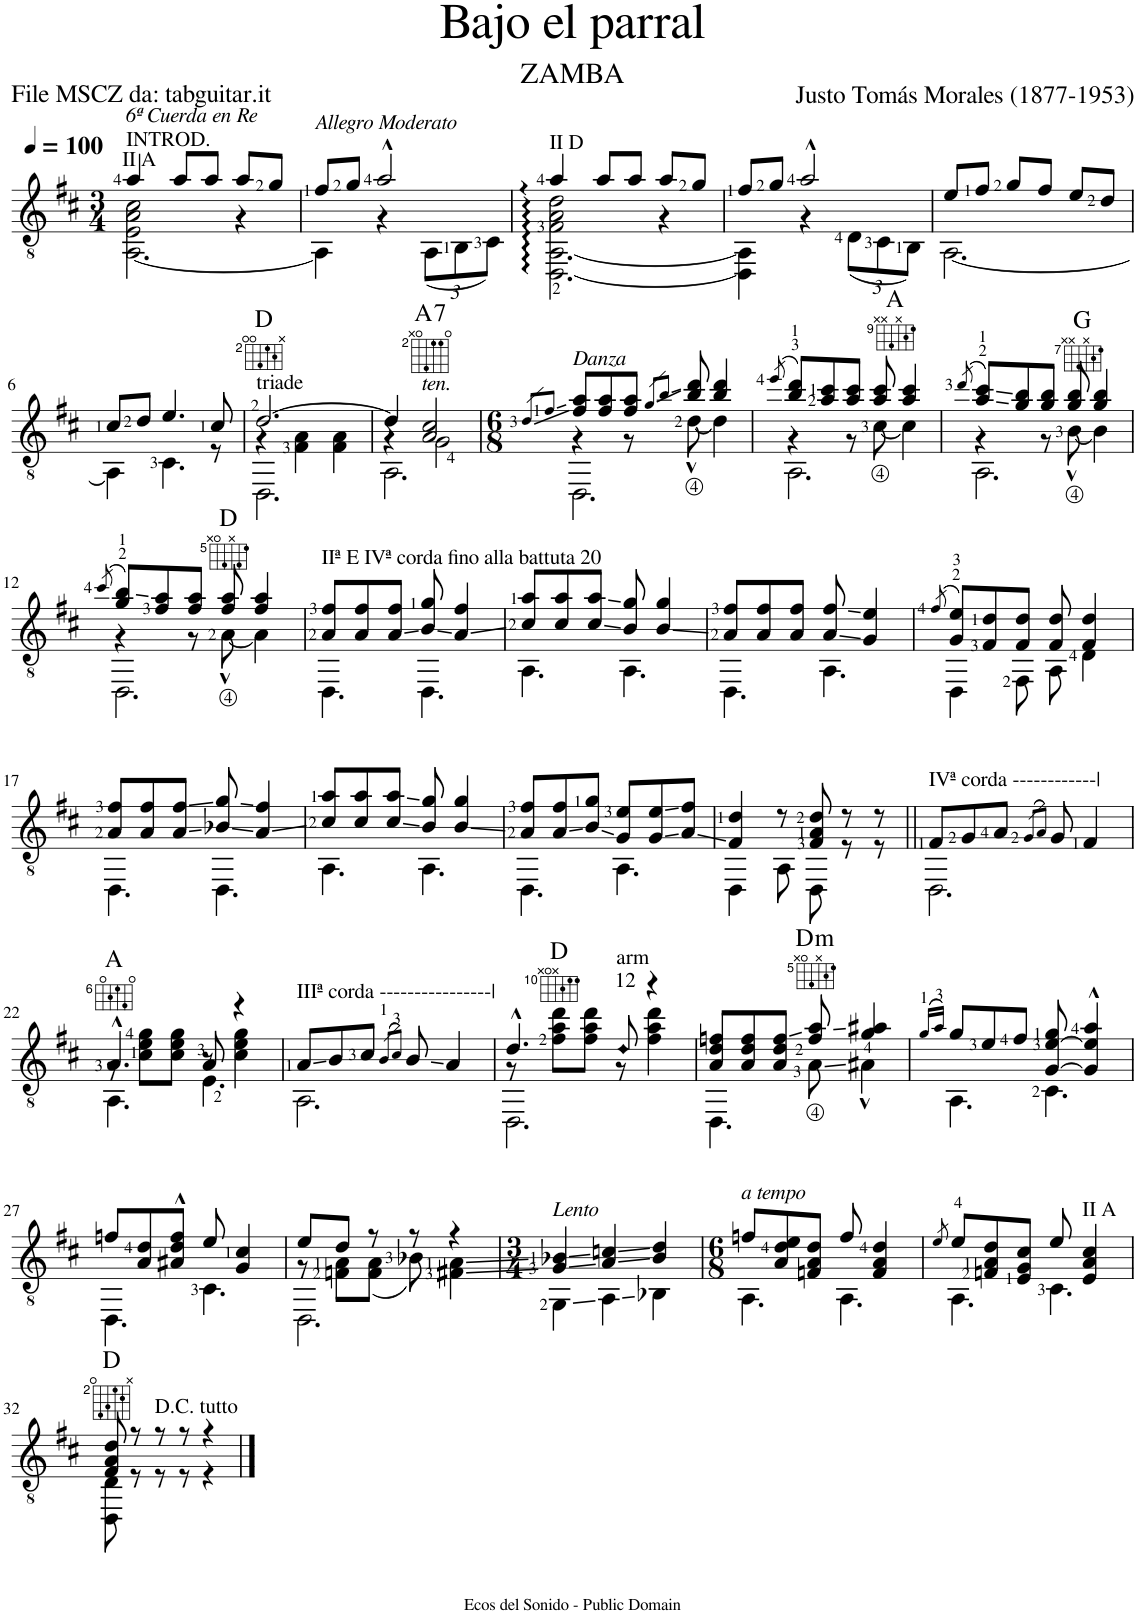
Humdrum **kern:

**kern	**harte
*part1	*part1
*staff1	*
*I"Guitar	*
*clefGv2	*
*k[f#c#]	*
*M3/4	*
*MM100	*
=1	=1
*^	*
*	*^	*
!LO:TX:a:i:t=6ª Cuerda en Re	!	!	!
!LO:TX:a:t=INTROD.	!	!	!
!LO:TX:a:t=II A	!	!	!
4a/	2E\ 2A\ 2c#\	[2.AA\	.
8a/L	.	.	.
8a/J	.	.	.
8a/L	4r	.	.
8g/J	.	.	.
*	*v	*v	*
=2	=2	=2
!LO:TX:a:i:t=Allegro Moderato	!	!
8f#/L	4AA\]	.
8g/J	.	.
2a^^/	4r	.
*	*Xbrackettup	*
.	(12AA\L	.
.	12BB\	.
.	12C#\J)	.
=3	=3	=3
*	*^	*
!LO:TX:a:t=II D	!	!	!
4a/	2F#\ 2A\ 2d\	[2.DD\ [2.AA\	.
8a/L	.	.	.
8a/J	.	.	.
8a/L	4r	.	.
8g/J	.	.	.
*	*v	*v	*
=4	=4	=4
8f#/L	4DD\] 4AA\]	.
8g/J	.	.
2a^^/	4r	.
.	(12D\L	.
.	12C#\	.
.	12BB\J)	.
=5	=5	=5
8e/L	[2.AA\	.
8f#/J	.	.
8g/L	.	.
8f#/J	.	.
8e/L	.	.
8d/J	.	.
!!LO:LB:g=z	!!
=6	=6	=6
8c#/L	4AA\]	.
8d/J	.	.
4.e/	4.C#\	.
8c#/	8r	.
=7	=7	=7
*	*^	*
!LO:TX:a:t=triade	!	!	!
[2.d/	4r	2.DD\	D:maj
.	4F#\ 4A\	.	.
.	4F#\ 4A\	.	.
=8	=8	=8	=8
4d/]	4r	2.AA\	.
!LO:TX:a:i:t=ten.	!	!	!LO:H:kt=7
2A/ 2c#/	2G\	.	A:7
=9	=9	=9	=9
*M6/8	*	*	*
8qd/L	.	.	.
8qf#/J	.	.	.
!LO:TX:a:i:t=Danza	!	!	!
8f#/ 8a/L	4r	2.DD\	.
8f#/ 8a/	.	.	.
8f#/ 8a/J	8r	.	.
8qg/L	.	.	.
8qb/J	.	.	.
8b/ 8dd/	[8d^^\	.	.
4b/ 4dd/	4d\]	.	.
=10	=10	=10	=10
(8qee/	.	.	.
8b/ 8dd/L)	4r	2.AA\	.
8a/ 8cc#/	.	.	.
8a/ 8cc#/J	8r	.	A:maj
8a/ 8cc#/	[8c#\	.	.
4a/ 4cc#/	4c#\]	.	.
=11	=11	=11	=11
(8qdd/	.	.	.
8a/ 8cc#/L)	4r	2.AA\	.
8g/ 8b/	.	.	.
8g/ 8b/J	8r	.	.
8g/ 8b/	[8B^^\	.	G:maj
4g/ 4b/	4B\]	.	.
!!LO:LB:g=z	!!	!!
=12	=12	=12	=12
(8qcc#/	.	.	.
8g/ 8b/L)	4r	2.DD\	.
8f#/ 8a/	.	.	.
8f#/ 8a/J	8r	.	.
8f#/ 8a/	[8A^^\	.	D:maj
4f#/ 4a/	4A\]	.	.
*	*v	*v	*
=13	=13	=13
!LO:TX:a:t=IIª E IVª corda fino alla battuta 20	!	!
8A/ 8f#/L	4.DD\	.
8A/ 8f#/	.	.
8A/ 8f#/J	.	.
8B/ 8g/	4.DD\	.
4A/ 4f#/	.	.
=14	=14	=14
8c#/ 8a/L	4.AA\	.
8c#/ 8a/	.	.
8c#/ 8a/J	.	.
8B/ 8g/	4.AA\	.
4B/ 4g/	.	.
=15	=15	=15
8A/ 8f#/L	4.DD\	.
8A/ 8f#/	.	.
8A/ 8f#/J	.	.
8A/ 8f#/	4.AA\	.
4G/ 4e/	.	.
=16	=16	=16
(8qf#/	.	.
8G/ 8e/L)	4DD\	.
8F#/ 8d/	.	.
8F#/ 8d/J	8FF#\	.
8F#/ 8d/	8AA\	.
4F#/ 4d/	4D\	.
!!LO:LB:g=z	!!
=17	=17	=17
8A/ 8f#/L	4.DD\	.
8A/ 8f#/	.	.
8A/ 8f#/J	.	.
8B-X/ 8g/	4.DD\	.
4A/ 4f#/	.	.
=18	=18	=18
8c#/ 8a/L	4.AA\	.
8c#/ 8a/	.	.
8c#/ 8a/J	.	.
8B/ 8g/	4.AA\	.
4B/ 4g/	.	.
=19	=19	=19
8A/ 8f#/L	4.DD\	.
8A/ 8f#/	.	.
8B/ 8g/J	.	.
8G/ 8e/L	4.AA\	.
8G/ 8e/	.	.
8A/ 8f#/J	.	.
=20	=20	=20
4F#/ 4d/	4DD\	.
8r	8AA\	.
8F#/ 8A/ 8d/	8DD\	.
8r	8r	.
8r	8r	.
=21||	=21||	=21||
!LO:TX:a:t=IVª corda ------------|	!	!
8F#/L	2.DD\	.
8G/	.	.
8A/J	.	.
(8qG/L	.	.
8qA/J)	.	.
8G/	.	.
4F#/	.	.
!!LO:LB:g=z	!!
=22	=22	=22
*	*^	*
4.A^^/	8r	4.AA\	A:maj
.	8c#\ 8e\ 8g\L	.	.
.	8c#\ 8e\ 8g\J	.	.
8A/	8r	4.E\	.
4r	4c#\ 4e\ 4g\	.	.
*	*v	*v	*
=23	=23	=23
!LO:TX:a:t=IIIª corda ----------------|	!	!
8A/L	2.AA\	.
8B/	.	.
8c#/J	.	.
(8qB/L	.	.
8qc#/J)	.	.
8B/	.	.
4A/	.	.
=24	=24	=24
*	*^	*
4.d^^/	8r	2.DD\	.
.	8f#\ 8a\ 8dd\L	.	D:maj
.	8f#\ 8a\ 8dd\J	.	.
!LO:TX:a:t=arm	!	!	!
!LO:TX:a:t=12	!	!	!
8d/	8r	.	.
4r	4f#\ 4a\ 4dd\	.	.
*	*v	*v	*
=25	=25	=25
8A/ 8d/ 8fn/L	4.DD\	.
8A/ 8d/ 8f/	.	.
8A/ 8d/ 8f/J	.	.
!	!	!LO:H:kt=m
8f/ 8a/	8A\	D:min
4g/ 4a#X/	4A#X^^\	.
=26	=26	=26
(16qg/LL	.	.
16qa/JJ)	.	.
8g/L	4.AA\	.
8e/	.	.
8f#/J	.	.
[8G/ [8e/ 8g/	4.C#\	.
4G/]^^ 4e/]^^ 4a/^^	.	.
!!LO:LB:g=z	!!
=27	=27	=27
8fn/L	4.DD\	.
8A/ 8d/	.	.
8A#X/^^ 8d/^^ 8f/^^J	.	.
8e/	4.C#\	.
4G/ 4c#/	.	.
=28	=28	=28
*	*^	*
8e/L	8r	2.DD\	.
8d/J	8Fn\ 8A\L	.	.
8r	(8F\ 8A\J	.	.
8r	8B-X\)	.	.
4r	4F#X\ 4A\	.	.
*v	*v	*v	*
=29	=29
*M3/4	*
*^	*
!LO:TX:a:i:t=Lento	!	!
4G/ 4B-X/	4GG\	.
4A/ 4cn/	4AA\	.
4B-/ 4d/	4BB-X\	.
=30	=30	=30
*M6/8	*	*
!LO:TX:a:i:t=a tempo	!	!
8fn/L	4.AA\	.
8A/ 8d/ 8e/	.	.
8Fn/ 8A/ 8d/J	.	.
8f/	4.AA\	.
4F/ 4A/ 4d/	.	.
=31	=31	=31
8qe/	.	.
8e/L	4.AA\	.
8Fn/ 8A/ 8d/	.	.
8E/ 8G/ 8c#/J	.	.
8e/	4.C#\	.
!LO:TX:a:t=II A	!	!
4E/ 4A/ 4c#/	.	.
!!LO:LB:g=z	!!
=32	=32	=32
8F#/ 8A/ 8d/	8DD\ 8D\	D:maj
8r	8r	.
!LO:TX:a:t=D.C. tutto	!	!
8r	8r	.
8r	8r	.
4r	4r	.
*v	*v	*
==	==
*-	*-
